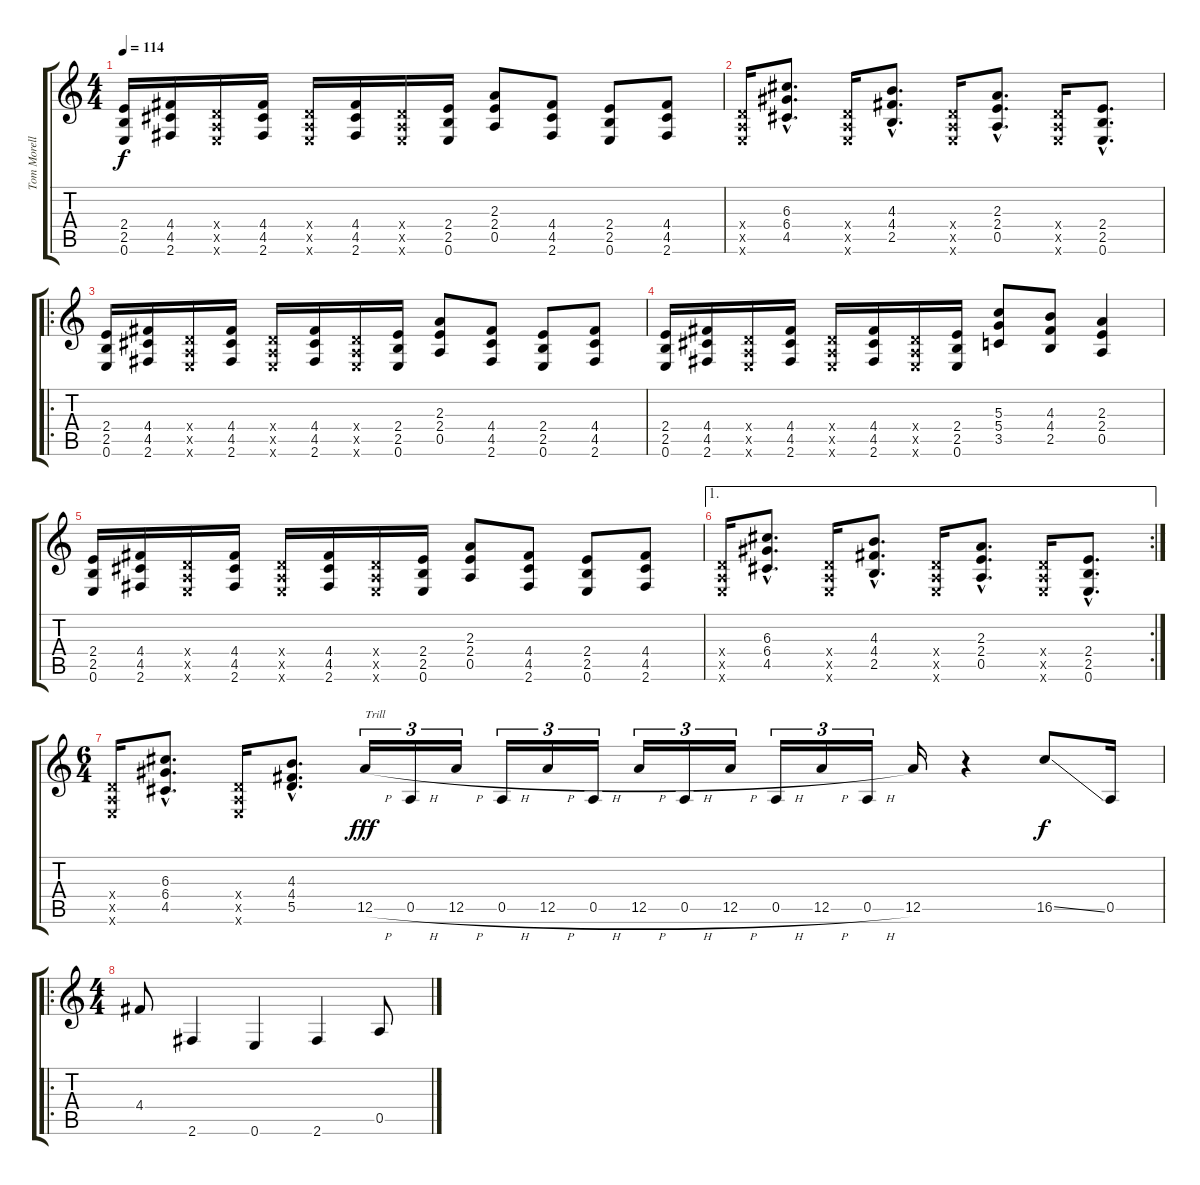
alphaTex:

\track ("Tom Morello" "Tom Morell") {instrument overdrivenguitar}
\staff {score tabs}
\tuning (E4 B3 G3 D3 A2 E2) {hide}
\ts (4 4)
\tempo 114
\clef g2
\ks c
(2.4 2.5 0.6).16{dy f} (4.4 4.5 2.6).16 (0.4{x} 0.5{x} 0.6{x}).16 (4.4 4.5 2.6).16 (0.4{x} 0.5{x} 0.6{x}).16 (4.4 4.5 2.6).16 (0.4{x} 0.5{x} 0.6{x}).16 (2.4 2.5 0.6).16 (2.3 2.4 0.5).8 (4.4 4.5 2.6).8 (2.4 2.5 0.6).8 (4.4 4.5 2.6).8 |
(0.4{x} 0.5{x} 0.6{x}).16 (6.3{hac} 6.4{hac} 4.5{hac}).8{d} (0.4{x} 0.5{x} 0.6{x}).16 (4.3{hac} 4.4{hac} 2.5{hac}).8{d} (0.4{x} 0.5{x} 0.6{x}).16 (2.3{hac} 2.4{hac} 0.5{hac}).8{d} (0.4{x} 0.5{x} 0.6{x}).16 (2.4{hac} 2.5{hac} 0.6{hac}).8{d} |
\ro
(2.4 2.5 0.6).16 (4.4 4.5 2.6).16 (0.4{x} 0.5{x} 0.6{x}).16 (4.4 4.5 2.6).16 (0.4{x} 0.5{x} 0.6{x}).16 (4.4 4.5 2.6).16 (0.4{x} 0.5{x} 0.6{x}).16 (2.4 2.5 0.6).16 (2.3 2.4 0.5).8 (4.4 4.5 2.6).8 (2.4 2.5 0.6).8 (4.4 4.5 2.6).8 |
(2.4 2.5 0.6).16 (4.4 4.5 2.6).16 (0.4{x} 0.5{x} 0.6{x}).16 (4.4 4.5 2.6).16 (0.4{x} 0.5{x} 0.6{x}).16 (4.4 4.5 2.6).16 (0.4{x} 0.5{x} 0.6{x}).16 (2.4 2.5 0.6).16 (5.3 5.4 3.5).8 (4.3 4.4 2.5).8 (2.3 2.4 0.5).4 |
(2.4 2.5 0.6).16 (4.4 4.5 2.6).16 (0.4{x} 0.5{x} 0.6{x}).16 (4.4 4.5 2.6).16 (0.4{x} 0.5{x} 0.6{x}).16 (4.4 4.5 2.6).16 (0.4{x} 0.5{x} 0.6{x}).16 (2.4 2.5 0.6).16 (2.3 2.4 0.5).8 (4.4 4.5 2.6).8 (2.4 2.5 0.6).8 (4.4 4.5 2.6).8 |
\ae 1
\rc 2
(0.4{x} 0.5{x} 0.6{x}).16 (6.3{hac} 6.4{hac} 4.5{hac}).8{d} (0.4{x} 0.5{x} 0.6{x}).16 (4.3{hac} 4.4{hac} 2.5{hac}).8{d} (0.4{x} 0.5{x} 0.6{x}).16 (2.3{hac} 2.4{hac} 0.5{hac}).8{d} (0.4{x} 0.5{x} 0.6{x}).16 (2.4{hac} 2.5{hac} 0.6{hac}).8{d} |
\ts (6 4)
(0.4{x} 0.5{x} 0.6{x}).16 (6.3{hac} 6.4{hac} 4.5{hac}).8{d} (0.4{x} 0.5{x} 0.6{x}).16 (4.3{hac} 4.4{hac} 5.5{hac}).8{d} 12.5{h}.16{tu (3 2) txt "Trill" dy fff} 0.5{h}.16{tu (3 2)} 12.5{h}.16{tu (3 2)} 0.5{h}.16{tu (3 2)} 12.5{h}.16{tu (3 2)} 0.5{h}.16{tu (3 2)} 12.5{h}.16{tu (3 2)} 0.5{h}.16{tu (3 2)} 12.5{h}.16{tu (3 2)} 0.5{h}.16{tu (3 2)} 12.5{h}.16{tu (3 2)} 0.5{h}.16{tu (3 2)} 12.5.16 r.4 16.5{ss}.8{dy f} 0.5.16 |
\ro
\ts (4 4)
4.4.8 2.6.4 0.6.4 2.6.4 0.5.8
